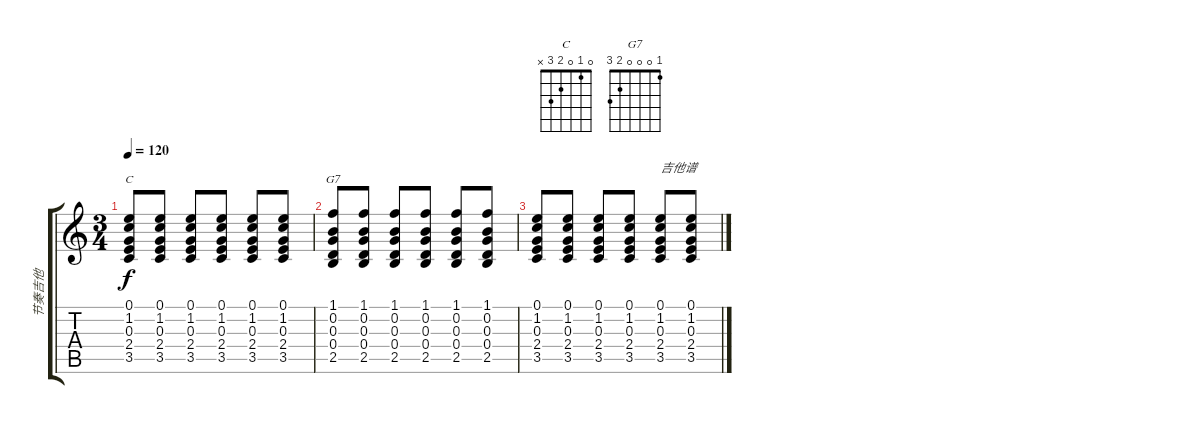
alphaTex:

\track ("节奏吉他" "节奏吉他") {instrument acousticguitarsteel}
\staff {score tabs}
\tuning (E4 B3 G3 D3 A2 E2) {hide}
\chord ("C" 0 1 0 2 3 x)
\chord ("G7" 1 0 0 0 2 3)
\ts (3 4)
\tempo 120
\clef g2
\ks c
(0.1 1.2 0.3 2.4 3.5).8{ch "C" dy f} (0.1 1.2 0.3 2.4 3.5).8 (0.1 1.2 0.3 2.4 3.5).8 (0.1 1.2 0.3 2.4 3.5).8 (0.1 1.2 0.3 2.4 3.5).8 (0.1 1.2 0.3 2.4 3.5).8 |
(1.1 0.2 0.3 0.4 2.5).8{ch "G7"} (1.1 0.2 0.3 0.4 2.5).8 (1.1 0.2 0.3 0.4 2.5).8 (1.1 0.2 0.3 0.4 2.5).8 (1.1 0.2 0.3 0.4 2.5).8 (1.1 0.2 0.3 0.4 2.5).8 |
(0.1 1.2 0.3 2.4 3.5).8 (0.1 1.2 0.3 2.4 3.5).8 (0.1 1.2 0.3 2.4 3.5).8 (0.1 1.2 0.3 2.4 3.5).8 (0.1 1.2 0.3 2.4 3.5).8{txt "吉他谱"} (0.1 1.2 0.3 2.4 3.5).8
